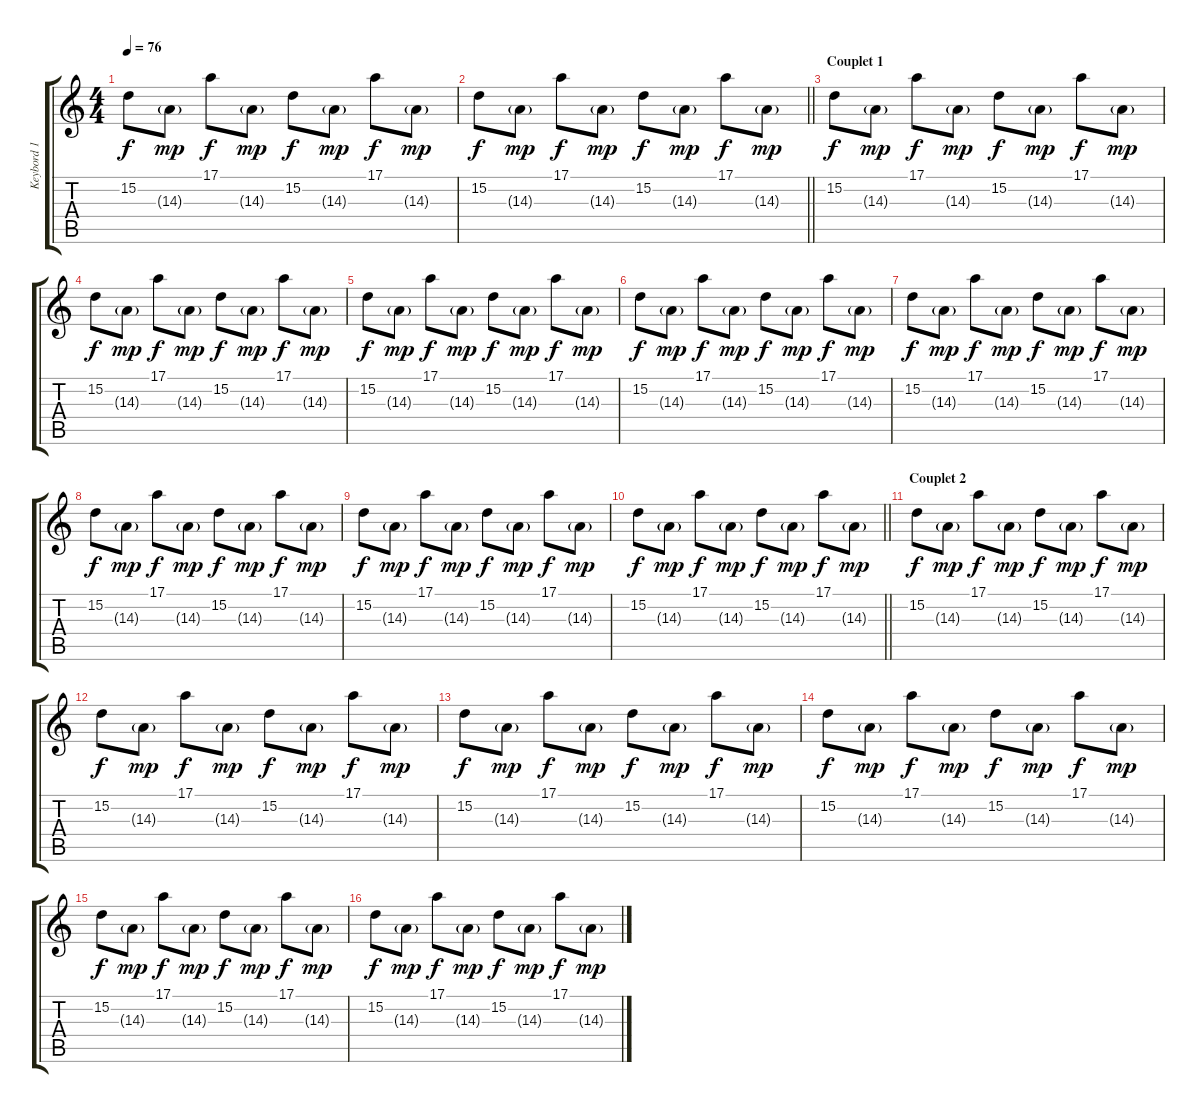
\track ("Keybord 1" "Keybord 1") {instrument celesta}
\staff {score tabs}
\tuning (E4 B3 G3 D3 A2 E2) {hide}
\ts (4 4)
\tempo 76
\clef g2
\ks c
15.2.8{dy f} 14.3{g}.8{dy mp} 17.1.8{dy f} 14.3{g}.8{dy mp} 15.2.8{dy f} 14.3{g}.8{dy mp} 17.1.8{dy f} 14.3{g}.8{dy mp} |
\barLineRight lightlight
15.2.8{dy f} 14.3{g}.8{dy mp} 17.1.8{dy f} 14.3{g}.8{dy mp} 15.2.8{dy f} 14.3{g}.8{dy mp} 17.1.8{dy f} 14.3{g}.8{dy mp} |
\section ("" "Couplet 1")
15.2.8{dy f} 14.3{g}.8{dy mp} 17.1.8{dy f} 14.3{g}.8{dy mp} 15.2.8{dy f} 14.3{g}.8{dy mp} 17.1.8{dy f} 14.3{g}.8{dy mp} |
15.2.8{dy f} 14.3{g}.8{dy mp} 17.1.8{dy f} 14.3{g}.8{dy mp} 15.2.8{dy f} 14.3{g}.8{dy mp} 17.1.8{dy f} 14.3{g}.8{dy mp} |
15.2.8{dy f} 14.3{g}.8{dy mp} 17.1.8{dy f} 14.3{g}.8{dy mp} 15.2.8{dy f} 14.3{g}.8{dy mp} 17.1.8{dy f} 14.3{g}.8{dy mp} |
15.2.8{dy f} 14.3{g}.8{dy mp} 17.1.8{dy f} 14.3{g}.8{dy mp} 15.2.8{dy f} 14.3{g}.8{dy mp} 17.1.8{dy f} 14.3{g}.8{dy mp} |
15.2.8{dy f} 14.3{g}.8{dy mp} 17.1.8{dy f} 14.3{g}.8{dy mp} 15.2.8{dy f} 14.3{g}.8{dy mp} 17.1.8{dy f} 14.3{g}.8{dy mp} |
15.2.8{dy f} 14.3{g}.8{dy mp} 17.1.8{dy f} 14.3{g}.8{dy mp} 15.2.8{dy f} 14.3{g}.8{dy mp} 17.1.8{dy f} 14.3{g}.8{dy mp} |
15.2.8{dy f} 14.3{g}.8{dy mp} 17.1.8{dy f} 14.3{g}.8{dy mp} 15.2.8{dy f} 14.3{g}.8{dy mp} 17.1.8{dy f} 14.3{g}.8{dy mp} |
\barLineRight lightlight
15.2.8{dy f} 14.3{g}.8{dy mp} 17.1.8{dy f} 14.3{g}.8{dy mp} 15.2.8{dy f} 14.3{g}.8{dy mp} 17.1.8{dy f} 14.3{g}.8{dy mp} |
\section ("" "Couplet 2")
15.2.8{dy f} 14.3{g}.8{dy mp} 17.1.8{dy f} 14.3{g}.8{dy mp} 15.2.8{dy f} 14.3{g}.8{dy mp} 17.1.8{dy f} 14.3{g}.8{dy mp} |
15.2.8{dy f} 14.3{g}.8{dy mp} 17.1.8{dy f} 14.3{g}.8{dy mp} 15.2.8{dy f} 14.3{g}.8{dy mp} 17.1.8{dy f} 14.3{g}.8{dy mp} |
15.2.8{dy f} 14.3{g}.8{dy mp} 17.1.8{dy f} 14.3{g}.8{dy mp} 15.2.8{dy f} 14.3{g}.8{dy mp} 17.1.8{dy f} 14.3{g}.8{dy mp} |
15.2.8{dy f} 14.3{g}.8{dy mp} 17.1.8{dy f} 14.3{g}.8{dy mp} 15.2.8{dy f} 14.3{g}.8{dy mp} 17.1.8{dy f} 14.3{g}.8{dy mp} |
15.2.8{dy f} 14.3{g}.8{dy mp} 17.1.8{dy f} 14.3{g}.8{dy mp} 15.2.8{dy f} 14.3{g}.8{dy mp} 17.1.8{dy f} 14.3{g}.8{dy mp} |
15.2.8{dy f} 14.3{g}.8{dy mp} 17.1.8{dy f} 14.3{g}.8{dy mp} 15.2.8{dy f} 14.3{g}.8{dy mp} 17.1.8{dy f} 14.3{g}.8{dy mp}
